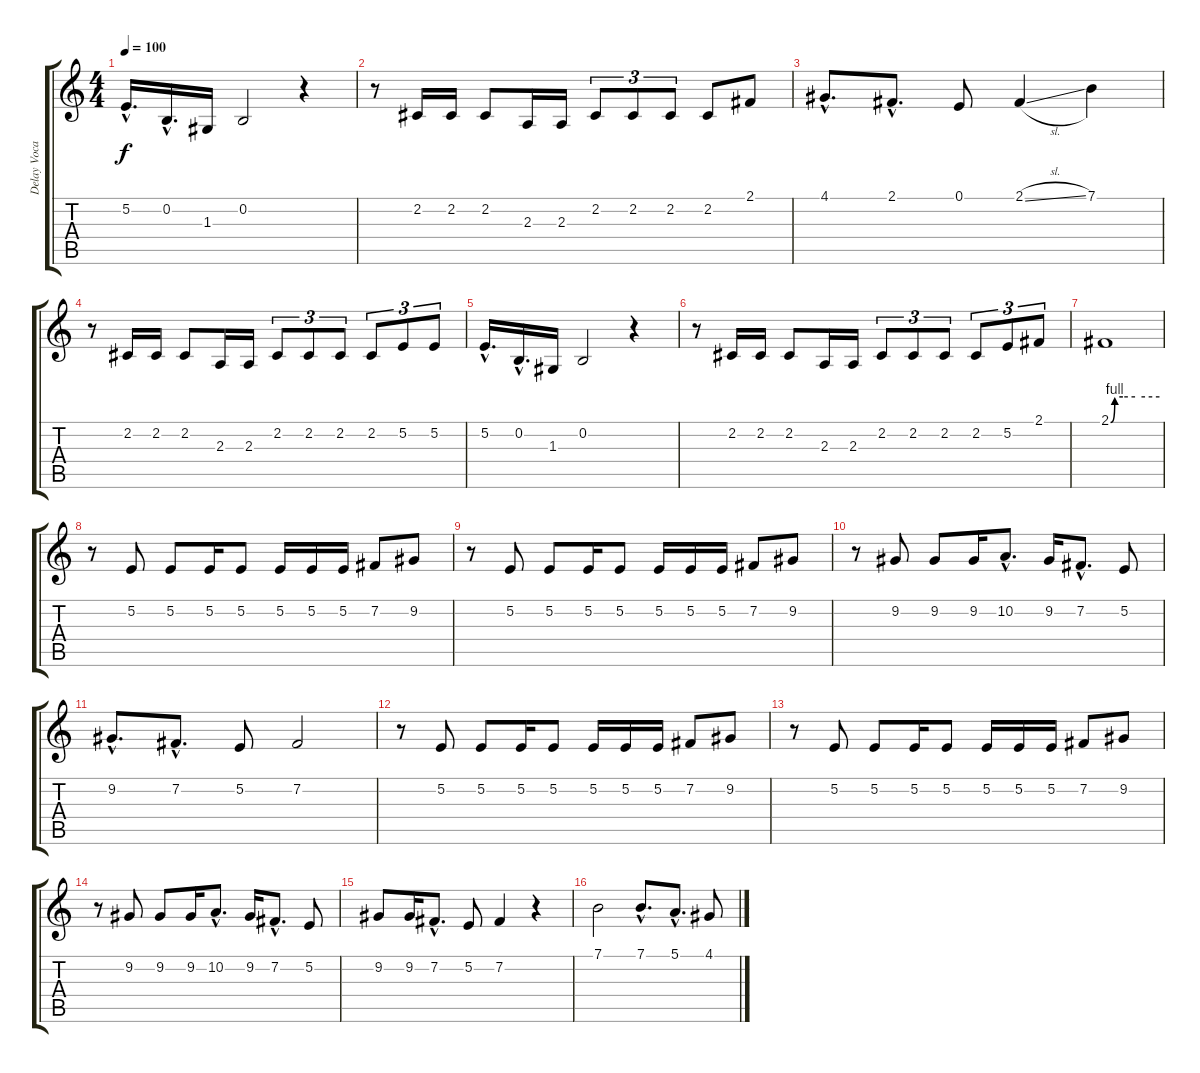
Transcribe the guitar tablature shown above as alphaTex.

\track ("Delay Vocals" "Delay Voca") {instrument pad8sweep}
\staff {score tabs}
\tuning (E4 B3 G3 D3 A2 E2) {hide}
\ts (4 4)
\tempo 100
\clef g2
\ks c
5.2{hac}.16{d dy f} 0.2{hac}.16{d} 1.3.16 0.2.2 r.4 |
r.8 2.2.16 2.2.16 2.2.8 2.3.16 2.3.16 2.2.8{tu (3 2)} 2.2.8{tu (3 2)} 2.2.8{tu (3 2)} 2.2.8 2.1.8 |
4.1{hac}.8{d} 2.1{hac}.8{d} 0.1.8 2.1{sl}.4 7.1.4 |
r.8 2.2.16 2.2.16 2.2.8 2.3.16 2.3.16 2.2.8{tu (3 2)} 2.2.8{tu (3 2)} 2.2.8{tu (3 2)} 2.2.8{tu (3 2)} 5.2.8{tu (3 2)} 5.2.8{tu (3 2)} |
5.2{hac}.16{d} 0.2{hac}.16{d} 1.3.16 0.2.2 r.4 |
r.8 2.2.16 2.2.16 2.2.8 2.3.16 2.3.16 2.2.8{tu (3 2)} 2.2.8{tu (3 2)} 2.2.8{tu (3 2)} 2.2.8{tu (3 2)} 5.2.8{tu (3 2)} 2.1.8{tu (3 2)} |
2.1{be (custom 0 0 5 4 15 4 30 4 60 4)}.1 |
\section ("" "")
r.8 5.2.8 5.2.8 5.2.16 5.2.8 5.2.16 5.2.16 5.2.16 7.2.8 9.2.8 |
r.8 5.2.8 5.2.8 5.2.16 5.2.8 5.2.16 5.2.16 5.2.16 7.2.8 9.2.8 |
r.8 9.2.8 9.2.8 9.2.16 10.2{hac}.8{d} 9.2.16 7.2{hac}.8{d} 5.2.8 |
9.2{hac}.8{d} 7.2{hac}.8{d} 5.2.8 7.2.2 |
\section ("" "")
r.8 5.2.8 5.2.8 5.2.16 5.2.8 5.2.16 5.2.16 5.2.16 7.2.8 9.2.8 |
r.8 5.2.8 5.2.8 5.2.16 5.2.8 5.2.16 5.2.16 5.2.16 7.2.8 9.2.8 |
r.8 9.2.8 9.2.8 9.2.16 10.2{hac}.8{d} 9.2.16 7.2{hac}.8{d} 5.2.8 |
9.2.8 9.2.16 7.2{hac}.8{d} 5.2.8 7.2.4 r.4 |
\section ("" "")
7.1.2{volume 12} 7.1{hac}.8{d} 5.1{hac}.8{d} 4.1.8
